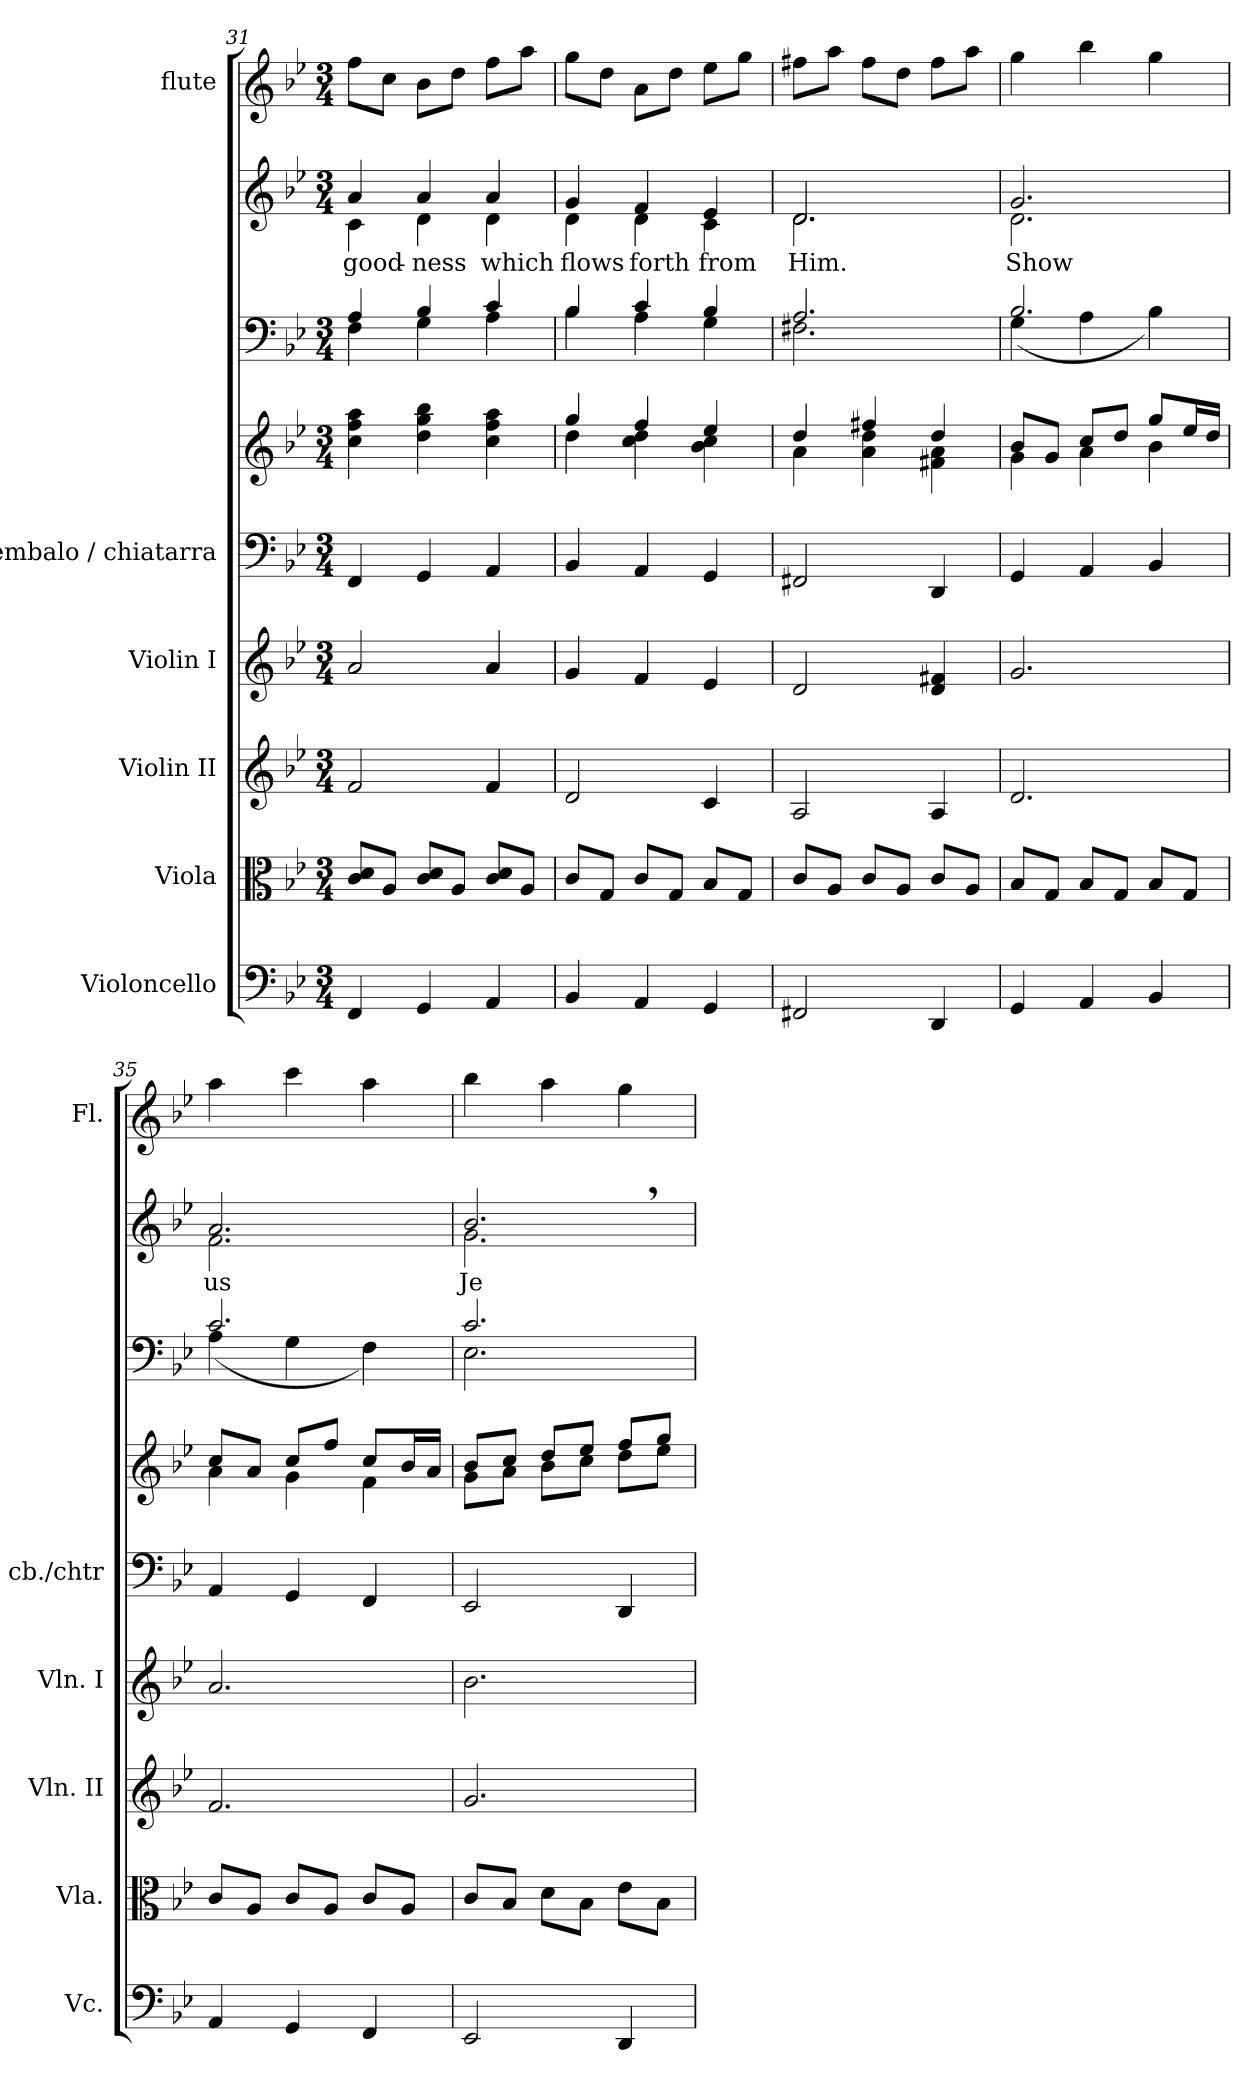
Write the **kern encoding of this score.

**kern	**kern	**kern	**kern	**kern	**kern	**kern	**kern	**text	**kern
*part8	*part7	*part6	*part5	*part4	*part4	*part3	*part2	*part2	*part1
*staff9	*staff8	*staff7	*staff6	*staff5	*staff4	*staff3	*staff2	*staff2	*staff1
*I"Violoncello	*I"Viola	*I"Violin II	*I"Violin I	*I"cembalo / chiatarra	*	*	*	*	*I"flute
*I'Vc.	*I'Vla.	*I'Vln. II	*I'Vln. I	*I'cb./chtr	*	*	*	*	*I'Fl.
!!LO:PB:g=z
*clefF4	*clefC3	*clefG2	*clefG2	*clefF4	*clefG2	*clefF4	*clefG2	*	*clefG2
*	*	*	*	*	*	*	*	*	*ITrd-7c-12
*k[b-e-]	*k[b-e-]	*k[b-e-]	*k[b-e-]	*k[b-e-]	*k[b-e-]	*k[b-e-]	*k[b-e-]	*	*k[b-e-]
*g:	*g:	*g:	*g:	*g:	*g:	*g:	*g:	*	*g:
*M3/4	*M3/4	*M3/4	*M3/4	*M3/4	*M3/4	*M3/4	*M3/4	*	*M3/4
=31	=31	=31	=31	=31	=31	=31	=31	=31	=31
*	*	*	*	*	*	*^	*^	*	*
4FF/	8c/ 8d/L	2f/	2a/	4FF/	4cc\ 4ff\ 4aa\	4A/	4F\	4a/	4c\	good-	8fff\L
.	8A/J	.	.	.	.	.	.	.	.	.	8ccc\J
4GG/	8c/ 8d/L	.	.	4GG/	4dd\ 4gg\ 4bb-\	4B-/	4G\	4a/	4d\	-ness	8bb-\L
.	8A/J	.	.	.	.	.	.	.	.	.	8ddd\J
4AA/	8c/ 8d/L	4f/	4a/	4AA/	4cc\ 4ff\ 4aa\	4c/	4A\	4a/	4d\	which	8fff\L
.	8A/J	.	.	.	.	.	.	.	.	.	8aaa\J
=32	=32	=32	=32	=32	=32	=32	=32	=32	=32	=32	=32
*	*	*	*	*	*^	*	*	*	*	*	*
4BB-/	8c/L	2d/	4g/	4BB-/	4gg/	4dd\	4B-/	4B-\	4g/	4d\	flows	8ggg\L
.	8G/J	.	.	.	.	.	.	.	.	.	.	8ddd\J
4AA/	8c/L	.	4f/	4AA/	4ff/	4cc\ 4dd\	4c/	4A\	4f/	4d\	forth	8aa\L
.	8G/J	.	.	.	.	.	.	.	.	.	.	8ddd\J
4GG/	8B-/L	4c/	4e-/	4GG/	4ee-/	4b-\ 4cc\	4B-/	4G\	4e-/	4c\	from	8eee-\L
.	8G/J	.	.	.	.	.	.	.	.	.	.	8ggg\J
=33	=33	=33	=33	=33	=33	=33	=33	=33	=33	=33	=33	=33
2FF#X/	8c/L	2A/	2d/	2FF#X/	4dd/	4a\	2.A/	2.F#X\	2.d/	2.d\	Him.	8fff#X\L
.	8A/J	.	.	.	.	.	.	.	.	.	.	8aaa\J
.	8c/L	.	.	.	4ff#X/	4a\ 4dd\	.	.	.	.	.	8fff#\L
.	8A/J	.	.	.	.	.	.	.	.	.	.	8ddd\J
4DD/	8c/L	4A/	4d/ 4f#X/	4DD/	4dd/	4f#X\ 4a\	.	.	.	.	.	8fff#\L
.	8A/J	.	.	.	.	.	.	.	.	.	.	8aaa\J
=34	=34	=34	=34	=34	=34	=34	=34	=34	=34	=34	=34	=34
4GG/	8B-/L	2.d/	2.g/	4GG/	8b-/L	4g\	2.B-/	(4G\	2.g/	2.d\	Show	4ggg\
.	8G/J	.	.	.	8g/J	.	.	.	.	.	.	.
4AA/	8B-/L	.	.	4AA/	8cc/L	4a\	.	4A\	.	.	.	4bbb-\
.	8G/J	.	.	.	8dd/J	.	.	.	.	.	.	.
4BB-/	8B-/L	.	.	4BB-/	8gg/L	4b-\	.	4B-\)	.	.	.	4ggg\
.	8G/J	.	.	.	16ee-/L	.	.	.	.	.	.	.
.	.	.	.	.	16dd/JJ	.	.	.	.	.	.	.
=35	=35	=35	=35	=35	=35	=35	=35	=35	=35	=35	=35	=35
4AA/	8c/L	2.f/	2.a/	4AA/	8cc/L	4a\	2.c/	(4A\	2.a/	2.f\	us	4aaa\
.	8A/J	.	.	.	8a/J	.	.	.	.	.	.	.
4GG/	8c/L	.	.	4GG/	8cc/L	4g\	.	4G\	.	.	.	4cccc\
.	8A/J	.	.	.	8ff/J	.	.	.	.	.	.	.
4FF/	8c/L	.	.	4FF/	8cc/L	4f\	.	4F\)	.	.	.	4aaa\
.	8A/J	.	.	.	16b-/L	.	.	.	.	.	.	.
.	.	.	.	.	16a/JJ	.	.	.	.	.	.	.
=36	=36	=36	=36	=36	=36	=36	=36	=36	=36	=36	=36	=36
2EE-/	8c/L	2.g/	2.b-\	2EE-/	8b-/L	8g\L	2.c/	2.E-\	2.b-,>/	2.g\	Je-	4bbb-\
.	8B-/J	.	.	.	8cc/J	8a\J	.	.	.	.	.	.
.	8d\L	.	.	.	8dd/L	8b-\L	.	.	.	.	.	4aaa\
.	8B-\J	.	.	.	8ee-/J	8cc\J	.	.	.	.	.	.
4DD/	8e-\L	.	.	4DD/	8ff/L	8dd\L	.	.	.	.	.	4ggg\
.	8B-\J	.	.	.	8gg/J	8ee-\J	.	.	.	.	.	.
*	*	*	*	*	*v	*v	*	*	*v	*v	*	*
*	*	*	*	*	*	*v	*v	*	*	*
=	=	=	=	=	=	=	=	=	=
*-	*-	*-	*-	*-	*-	*-	*-	*-	*-
